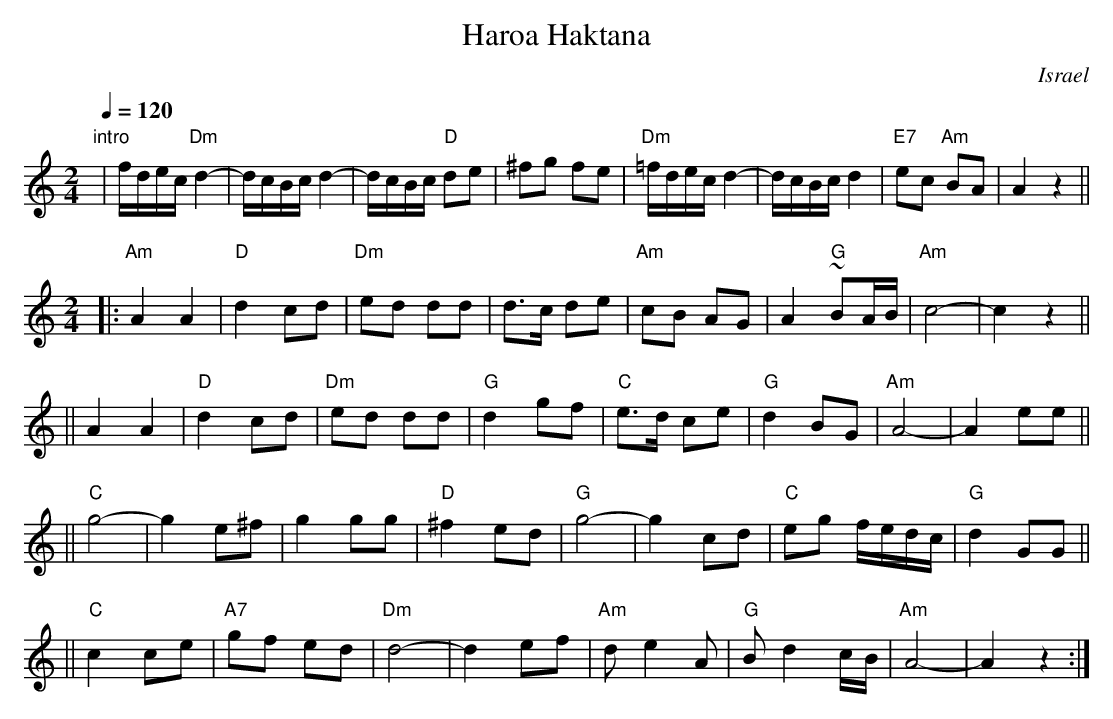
X:1
T: Haroa Haktana
O: Israel
M: 2/4
L: 1/8
Q: 1/4=120
K: Am
"intro"\
| f/d/e/c/ "Dm"d2- | d/c/B/c/ d2- | d/c/B/c/ "D"de | ^fg fe \
| "Dm"=f/d/e/c/ d2- | d/c/B/c/ d2 | "E7"ec "Am"BA | A2 z2 ||
M: 2/4
L: 1/8
|:"Am"A2 A2 | "D"d2 cd |"Dm"ed dd |    d>c de | "Am"cB AG |    A2 "G"~BA/B/ |"Am"c4-         |    c2 z2 ||
||    A2 A2 | "D"d2 cd |"Dm"ed dd | "G"d2  gf | "C"e>d ce | "G"d2     BG    |"Am"A4-         |    A2 ee ||
|| "C"g4-   |   g2 e^f |    g2 gg | "D"^f2 ed | "G"g4-    |    g2     cd    | "C"eg f/e/d/c/ | "G"d2 GG ||
|| "C"c2 ce |"A7"gf ed |"Dm"d4-   |     d2 ef |"Am"d e2 A | "G"B d2   c/B/  |"Am"A4-         |    A2 z2 :|
